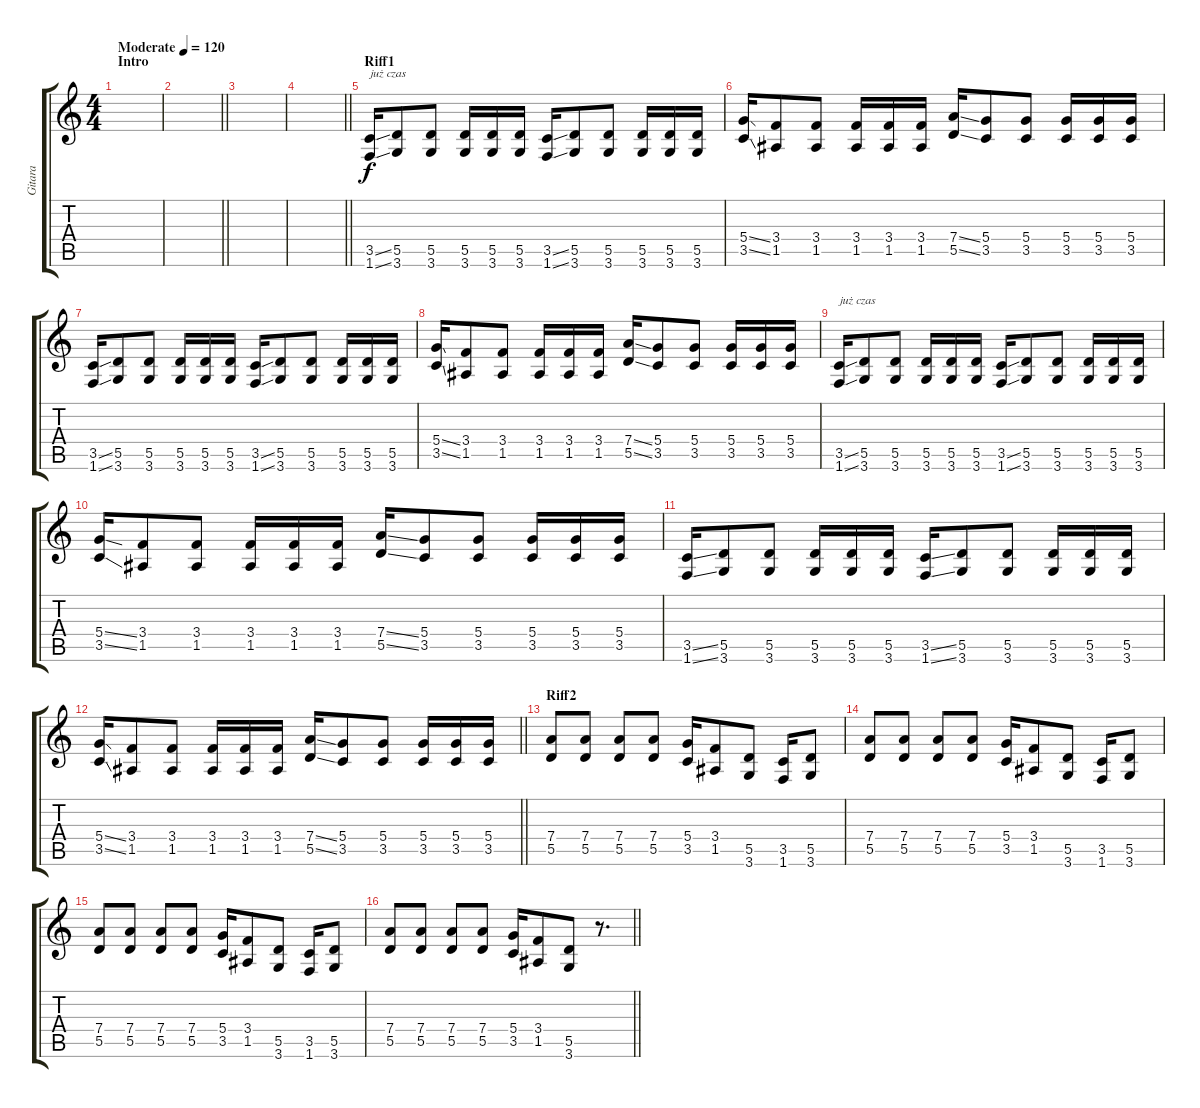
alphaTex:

\track ("Gitara" "Gitara") {instrument overdrivenguitar}
\staff {score tabs}
\tuning (E4 B3 G3 D3 A2 E2) {hide}
\ts (4 4)
\section ("" "Intro")
\tempo (120 "Moderate")
\clef g2
\ks c
|
\barLineRight lightlight
|
|
\barLineRight lightlight
|
\section ("" "Riff1")
(3.5{ss} 1.6{ss}).16{txt "już czas"} (5.5 3.6).8 (5.5 3.6).8 (5.5 3.6).16 (5.5 3.6).16 (5.5 3.6).16 (3.5{ss} 1.6{ss}).16 (5.5 3.6).8 (5.5 3.6).8 (5.5 3.6).16 (5.5 3.6).16 (5.5 3.6).16 |
(5.4{ss} 3.5{ss}).16 (3.4 1.5).8 (3.4 1.5).8 (3.4 1.5).16 (3.4 1.5).16 (3.4 1.5).16 (7.4{ss} 5.5{ss}).16 (5.4 3.5).8 (5.4 3.5).8 (5.4 3.5).16 (5.4 3.5).16 (5.4 3.5).16 |
(3.5{ss} 1.6{ss}).16 (5.5 3.6).8 (5.5 3.6).8 (5.5 3.6).16 (5.5 3.6).16 (5.5 3.6).16 (3.5{ss} 1.6{ss}).16 (5.5 3.6).8 (5.5 3.6).8 (5.5 3.6).16 (5.5 3.6).16 (5.5 3.6).16 |
(5.4{ss} 3.5{ss}).16 (3.4 1.5).8 (3.4 1.5).8 (3.4 1.5).16 (3.4 1.5).16 (3.4 1.5).16 (7.4{ss} 5.5{ss}).16 (5.4 3.5).8 (5.4 3.5).8 (5.4 3.5).16 (5.4 3.5).16 (5.4 3.5).16 |
(3.5{ss} 1.6{ss}).16{txt "już czas"} (5.5 3.6).8 (5.5 3.6).8 (5.5 3.6).16 (5.5 3.6).16 (5.5 3.6).16 (3.5{ss} 1.6{ss}).16 (5.5 3.6).8 (5.5 3.6).8 (5.5 3.6).16 (5.5 3.6).16 (5.5 3.6).16 |
(5.4{ss} 3.5{ss}).16 (3.4 1.5).8 (3.4 1.5).8 (3.4 1.5).16 (3.4 1.5).16 (3.4 1.5).16 (7.4{ss} 5.5{ss}).16 (5.4 3.5).8 (5.4 3.5).8 (5.4 3.5).16 (5.4 3.5).16 (5.4 3.5).16 |
(3.5{ss} 1.6{ss}).16 (5.5 3.6).8 (5.5 3.6).8 (5.5 3.6).16 (5.5 3.6).16 (5.5 3.6).16 (3.5{ss} 1.6{ss}).16 (5.5 3.6).8 (5.5 3.6).8 (5.5 3.6).16 (5.5 3.6).16 (5.5 3.6).16 |
\barLineRight lightlight
(5.4{ss} 3.5{ss}).16 (3.4 1.5).8 (3.4 1.5).8 (3.4 1.5).16 (3.4 1.5).16 (3.4 1.5).16 (7.4{ss} 5.5{ss}).16 (5.4 3.5).8 (5.4 3.5).8 (5.4 3.5).16 (5.4 3.5).16 (5.4 3.5).16 |
\section ("" "Riff2")
(7.4 5.5).8 (7.4 5.5).8 (7.4 5.5).8 (7.4 5.5).8 (5.4 3.5).16 (3.4 1.5).8 (5.5 3.6).8 (3.5 1.6).16 (5.5 3.6).8 |
(7.4 5.5).8 (7.4 5.5).8 (7.4 5.5).8 (7.4 5.5).8 (5.4 3.5).16 (3.4 1.5).8 (5.5 3.6).8 (3.5 1.6).16 (5.5 3.6).8 |
(7.4 5.5).8 (7.4 5.5).8 (7.4 5.5).8 (7.4 5.5).8 (5.4 3.5).16 (3.4 1.5).8 (5.5 3.6).8 (3.5 1.6).16 (5.5 3.6).8 |
\barLineRight lightlight
(7.4 5.5).8 (7.4 5.5).8 (7.4 5.5).8 (7.4 5.5).8 (5.4 3.5).16 (3.4 1.5).8 (5.5 3.6).8 r.8{d}
